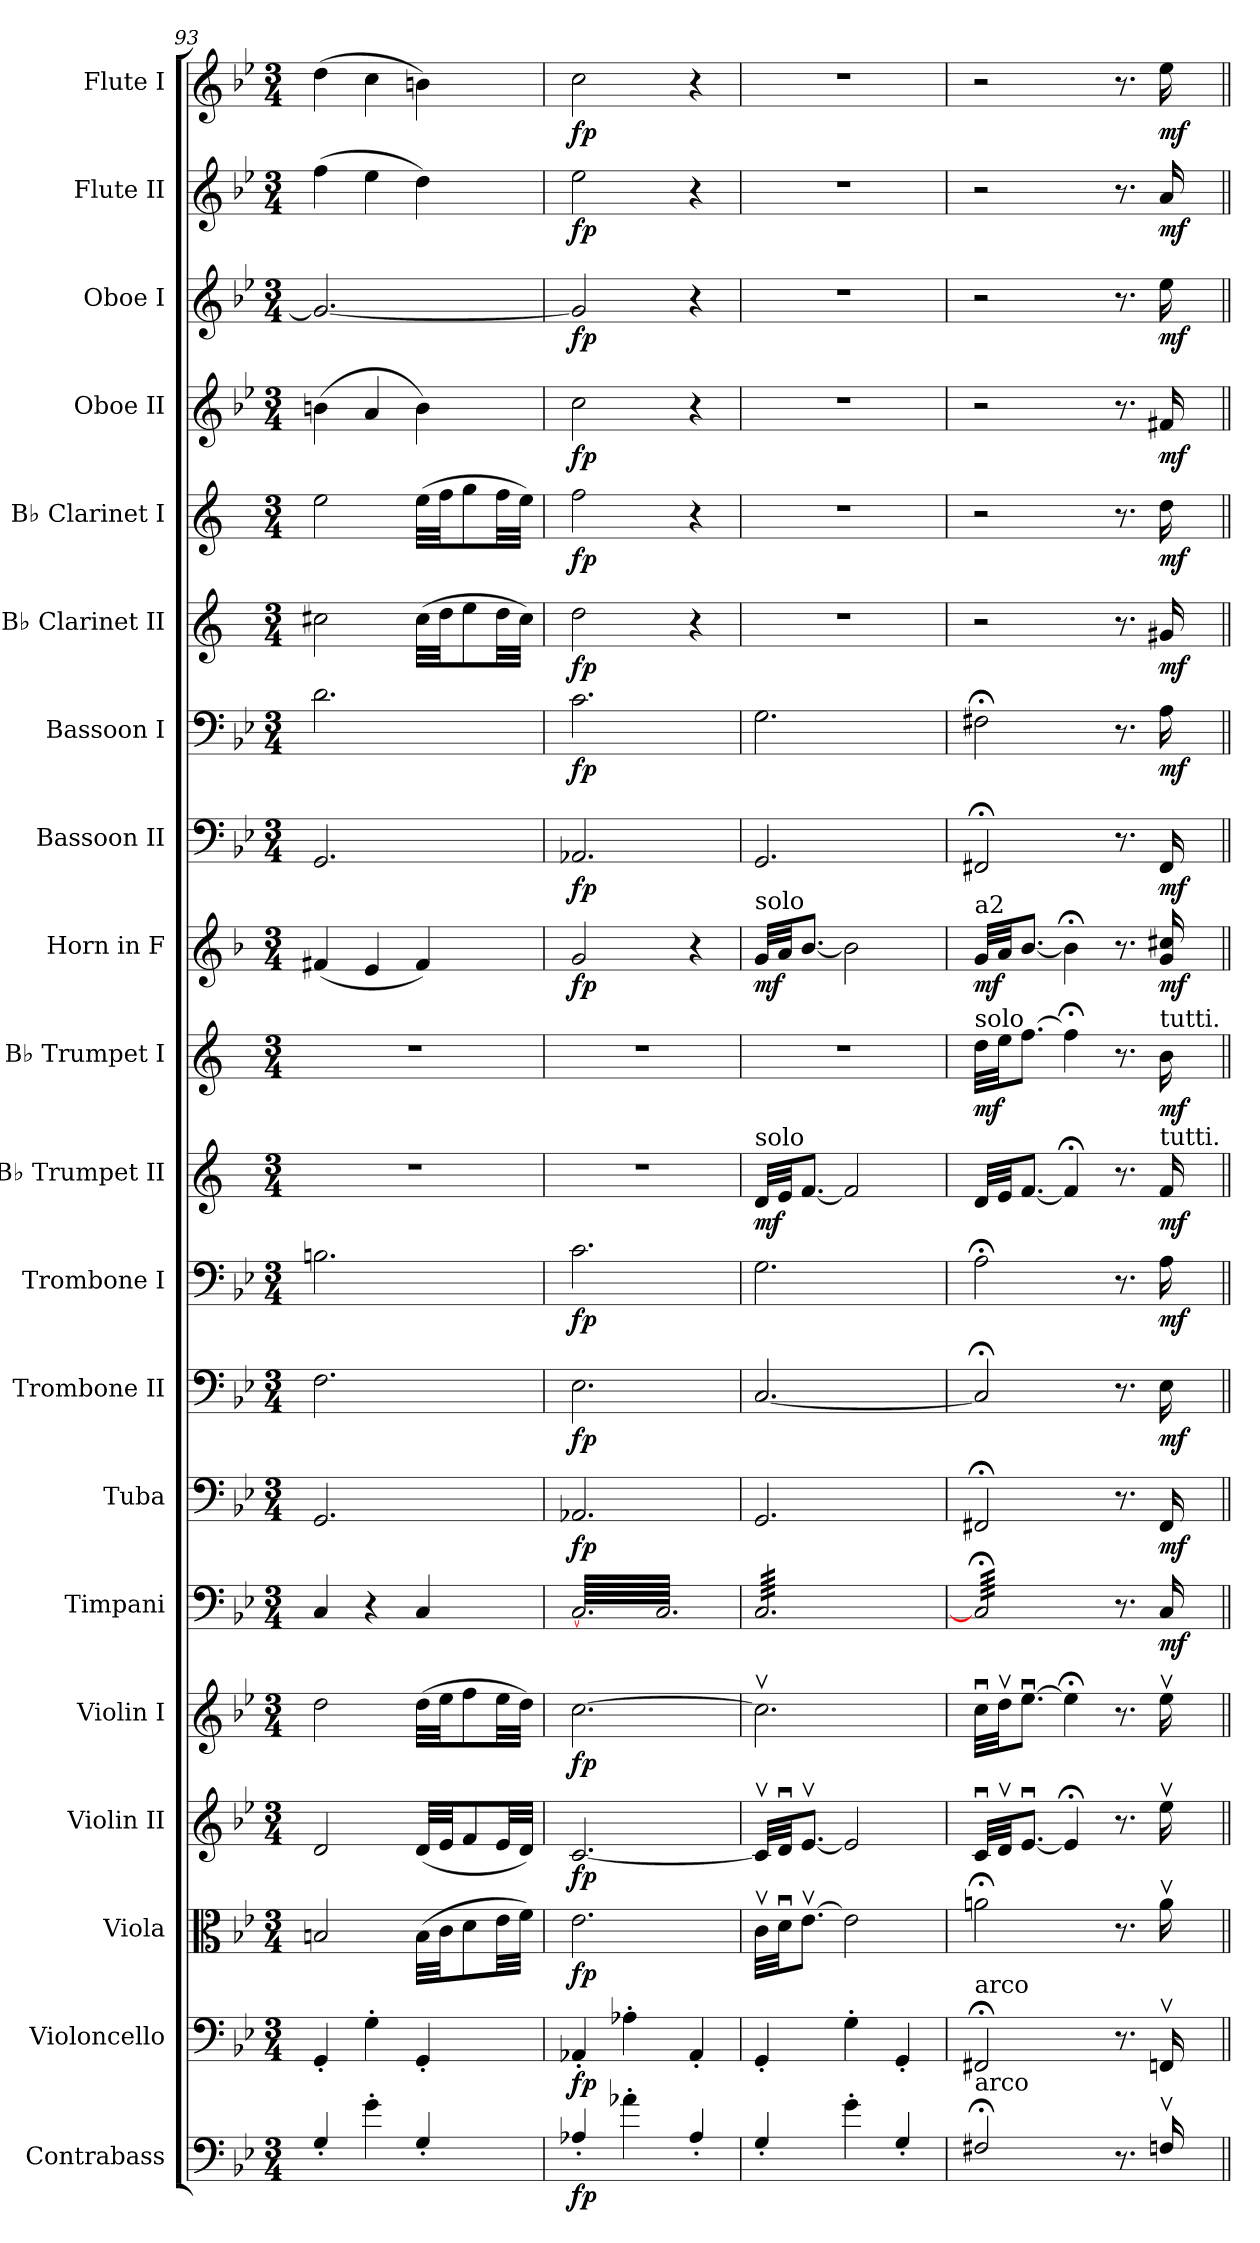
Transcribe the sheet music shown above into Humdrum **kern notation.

**kern	**dynam	**kern	**dynam	**kern	**dynam	**kern	**dynam	**kern	**dynam	**kern	**dynam	**kern	**dynam	**kern	**dynam	**kern	**dynam	**kern	**dynam	**kern	**dynam	**kern	**dynam	**kern	**dynam	**kern	**dynam	**kern	**dynam	**kern	**dynam	**kern	**dynam	**kern	**dynam	**kern	**dynam	**kern	**dynam
*part20	*part20	*part19	*part19	*part18	*part18	*part17	*part17	*part16	*part16	*part15	*part15	*part14	*part14	*part13	*part13	*part12	*part12	*part11	*part11	*part10	*part10	*part9	*part9	*part8	*part8	*part7	*part7	*part6	*part6	*part5	*part5	*part4	*part4	*part3	*part3	*part2	*part2	*part1	*part1
*staff20	*staff20	*staff19	*staff19	*staff18	*staff18	*staff17	*staff17	*staff16	*staff16	*staff15	*staff15	*staff14	*staff14	*staff13	*staff13	*staff12	*staff12	*staff11	*staff11	*staff10	*staff10	*staff9	*staff9	*staff8	*staff8	*staff7	*staff7	*staff6	*staff6	*staff5	*staff5	*staff4	*staff4	*staff3	*staff3	*staff2	*staff2	*staff1	*staff1
*I"Contrabass	*	*I"Violoncello	*	*I"Viola	*	*I"Violin II	*	*I"Violin I	*	*I"Timpani	*	*I"Tuba	*	*I"Trombone II	*	*I"Trombone I	*	*I"B♭ Trumpet II	*	*I"B♭ Trumpet I	*	*I"Horn in F	*	*I"Bassoon II	*	*I"Bassoon I	*	*I"B♭ Clarinet II	*	*I"B♭ Clarinet I	*	*I"Oboe II	*	*I"Oboe I	*	*I"Flute II	*	*I"Flute I	*
*I'Cb.	*	*I'Vc.	*	*I'Vla.	*	*I'Vln. II	*	*I'Vln. I	*	*I'Timp.	*	*I'Tba.	*	*I'Tbn. II	*	*I'Tbn. I	*	*I'B♭ Tpt. II	*	*I'B♭ Tpt. I	*	*	*	*I'Bsn. II	*	*I'Bsn. I	*	*I'B♭ Cl. II	*	*I'B♭ Cl. I	*	*I'Ob. II	*	*I'Ob. I	*	*I'Fl. II	*	*I'Fl. I	*
*clefF4	*	*clefF4	*	*clefC3	*	*clefG2	*	*clefG2	*	*clefF4	*	*clefF4	*	*clefF4	*	*clefF4	*	*clefG2	*	*clefG2	*	*clefG2	*	*clefF4	*	*clefF4	*	*clefG2	*	*clefG2	*	*clefG2	*	*clefG2	*	*clefG2	*	*clefG2	*
*ITrd7c12	*	*	*	*	*	*	*	*	*	*	*	*	*	*	*	*	*	*ITrd1c2	*	*ITrd1c2	*	*ITrd4c7	*	*	*	*	*	*ITrd1c2	*	*ITrd1c2	*	*	*	*	*	*	*	*	*
*k[b-e-]	*	*k[b-e-]	*	*k[b-e-]	*	*k[b-e-]	*	*k[b-e-]	*	*k[b-e-]	*	*k[b-e-]	*	*k[b-e-]	*	*k[b-e-]	*	*k[b-e-]	*	*k[b-e-]	*	*k[b-e-]	*	*k[b-e-]	*	*k[b-e-]	*	*k[b-e-]	*	*k[b-e-]	*	*k[b-e-]	*	*k[b-e-]	*	*k[b-e-]	*	*k[b-e-]	*
*M3/4	*	*M3/4	*	*M3/4	*	*M3/4	*	*M3/4	*	*M3/4	*	*M3/4	*	*M3/4	*	*M3/4	*	*M3/4	*	*M3/4	*	*M3/4	*	*M3/4	*	*M3/4	*	*M3/4	*	*M3/4	*	*M3/4	*	*M3/4	*	*M3/4	*	*M3/4	*
=93	=93	=93	=93	=93	=93	=93	=93	=93	=93	=93	=93	=93	=93	=93	=93	=93	=93	=93	=93	=93	=93	=93	=93	=93	=93	=93	=93	=93	=93	=93	=93	=93	=93	=93	=93	=93	=93	=93	=93
4GG'/	.	4GG'/	.	2Bn/	.	2d/	.	2dd\	.	4C/	.	2.GG/	.	2.F\	.	2.Bn\	.	2.r	.	2.r	.	(4Bn/	.	2.GG/	.	2.d\	.	2bn\	.	2dd\	.	(4bn\	.	2.g/_	.	(4ff\	.	(4dd\	.
4G'\	.	4G'\	.	.	.	.	.	.	.	4r	.	.	.	.	.	.	.	.	.	.	.	4A/	.	.	.	.	.	.	.	.	.	4a/	.	.	.	4ee-\	.	4cc\	.
4GG'/	.	4GG'/	.	(32B\LLL	.	(32d/LLL	.	(32dd\LLL	.	4C/	.	.	.	.	.	.	.	.	.	.	.	4B/)	.	.	.	.	.	(32b\LLL	.	(32dd\LLL	.	4b\)	.	.	.	4dd\)	.	4bn\)	.
.	.	.	.	32c\JJ	.	32e-/JJ	.	32ee-\JJ	.	.	.	.	.	.	.	.	.	.	.	.	.	.	.	.	.	.	.	32cc\JJ	.	32ee-\JJ	.	.	.	.	.	.	.	.	.
.	.	.	.	8d\	.	8f/	.	8ff\	.	.	.	.	.	.	.	.	.	.	.	.	.	.	.	.	.	.	.	8dd\	.	8ff\	.	.	.	.	.	.	.	.	.
.	.	.	.	32e-\LL	.	32e-/LL	.	32ee-\LL	.	.	.	.	.	.	.	.	.	.	.	.	.	.	.	.	.	.	.	32cc\LL	.	32ee-\LL	.	.	.	.	.	.	.	.	.
.	.	.	.	32f\JJJ)	.	32d/JJJ)	.	32dd\JJJ)	.	.	.	.	.	.	.	.	.	.	.	.	.	.	.	.	.	.	.	32b\JJJ)	.	32dd\JJJ)	.	.	.	.	.	.	.	.	.
!!LO:PB:g=z
=94	=94	=94	=94	=94	=94	=94	=94	=94	=94	=94	=94	=94	=94	=94	=94	=94	=94	=94	=94	=94	=94	=94	=94	=94	=94	=94	=94	=94	=94	=94	=94	=94	=94	=94	=94	=94	=94	=94	=94
!	!LO:DY:b	!	!LO:DY:b	!	!LO:DY:b	!	!LO:DY:b	!	!LO:DY:b	!	!	!	!LO:DY:b	!	!LO:DY:b	!	!LO:DY:b	!	!	!	!	!	!LO:DY:b	!	!LO:DY:b	!	!LO:DY:b	!	!LO:DY:b	!	!LO:DY:b	!	!LO:DY:b	!	!LO:DY:b	!	!LO:DY:b	!	!LO:DY:b
*	*	*	*	*	*	*	*	*	*	*tremolo	*	*	*	*	*	*	*	*	*	*	*	*	*	*	*	*	*	*	*	*	*	*	*	*	*	*	*	*	*
4AA-X'/	fp	4AA-X'/	fp	2.e-\	fp	[2.c/	fp	[2.cc\	fp	[64C/LLLL	.	2.AA-X/	fp	2.E-\	fp	2.c\	fp	2.r	.	2.r	.	2c/	fp	2.AA-X/	fp	2.c\	fp	2cc\	fp	2ee-\	fp	2cc\	fp	2g/]	fp	2ee-\	fp	2cc\	fp
.	.	.	.	.	.	.	.	.	.	64C/	.	.	.	.	.	.	.	.	.	.	.	.	.	.	.	.	.	.	.	.	.	.	.	.	.	.	.	.	.
.	.	.	.	.	.	.	.	.	.	64C/	.	.	.	.	.	.	.	.	.	.	.	.	.	.	.	.	.	.	.	.	.	.	.	.	.	.	.	.	.
.	.	.	.	.	.	.	.	.	.	64C/	.	.	.	.	.	.	.	.	.	.	.	.	.	.	.	.	.	.	.	.	.	.	.	.	.	.	.	.	.
.	.	.	.	.	.	.	.	.	.	64C/	.	.	.	.	.	.	.	.	.	.	.	.	.	.	.	.	.	.	.	.	.	.	.	.	.	.	.	.	.
.	.	.	.	.	.	.	.	.	.	64C/	.	.	.	.	.	.	.	.	.	.	.	.	.	.	.	.	.	.	.	.	.	.	.	.	.	.	.	.	.
.	.	.	.	.	.	.	.	.	.	64C/	.	.	.	.	.	.	.	.	.	.	.	.	.	.	.	.	.	.	.	.	.	.	.	.	.	.	.	.	.
.	.	.	.	.	.	.	.	.	.	64C/	.	.	.	.	.	.	.	.	.	.	.	.	.	.	.	.	.	.	.	.	.	.	.	.	.	.	.	.	.
.	.	.	.	.	.	.	.	.	.	64C/	.	.	.	.	.	.	.	.	.	.	.	.	.	.	.	.	.	.	.	.	.	.	.	.	.	.	.	.	.
.	.	.	.	.	.	.	.	.	.	64C/	.	.	.	.	.	.	.	.	.	.	.	.	.	.	.	.	.	.	.	.	.	.	.	.	.	.	.	.	.
.	.	.	.	.	.	.	.	.	.	64C/	.	.	.	.	.	.	.	.	.	.	.	.	.	.	.	.	.	.	.	.	.	.	.	.	.	.	.	.	.
.	.	.	.	.	.	.	.	.	.	64C/	.	.	.	.	.	.	.	.	.	.	.	.	.	.	.	.	.	.	.	.	.	.	.	.	.	.	.	.	.
.	.	.	.	.	.	.	.	.	.	64C/	.	.	.	.	.	.	.	.	.	.	.	.	.	.	.	.	.	.	.	.	.	.	.	.	.	.	.	.	.
.	.	.	.	.	.	.	.	.	.	64C/	.	.	.	.	.	.	.	.	.	.	.	.	.	.	.	.	.	.	.	.	.	.	.	.	.	.	.	.	.
.	.	.	.	.	.	.	.	.	.	64C/	.	.	.	.	.	.	.	.	.	.	.	.	.	.	.	.	.	.	.	.	.	.	.	.	.	.	.	.	.
.	.	.	.	.	.	.	.	.	.	64C/	.	.	.	.	.	.	.	.	.	.	.	.	.	.	.	.	.	.	.	.	.	.	.	.	.	.	.	.	.
4A-X'\	.	4A-X'\	.	.	.	.	.	.	.	64C/	.	.	.	.	.	.	.	.	.	.	.	.	.	.	.	.	.	.	.	.	.	.	.	.	.	.	.	.	.
.	.	.	.	.	.	.	.	.	.	64C/	.	.	.	.	.	.	.	.	.	.	.	.	.	.	.	.	.	.	.	.	.	.	.	.	.	.	.	.	.
.	.	.	.	.	.	.	.	.	.	64C/	.	.	.	.	.	.	.	.	.	.	.	.	.	.	.	.	.	.	.	.	.	.	.	.	.	.	.	.	.
.	.	.	.	.	.	.	.	.	.	64C/	.	.	.	.	.	.	.	.	.	.	.	.	.	.	.	.	.	.	.	.	.	.	.	.	.	.	.	.	.
.	.	.	.	.	.	.	.	.	.	64C/	.	.	.	.	.	.	.	.	.	.	.	.	.	.	.	.	.	.	.	.	.	.	.	.	.	.	.	.	.
.	.	.	.	.	.	.	.	.	.	64C/	.	.	.	.	.	.	.	.	.	.	.	.	.	.	.	.	.	.	.	.	.	.	.	.	.	.	.	.	.
.	.	.	.	.	.	.	.	.	.	64C/	.	.	.	.	.	.	.	.	.	.	.	.	.	.	.	.	.	.	.	.	.	.	.	.	.	.	.	.	.
.	.	.	.	.	.	.	.	.	.	64C/	.	.	.	.	.	.	.	.	.	.	.	.	.	.	.	.	.	.	.	.	.	.	.	.	.	.	.	.	.
.	.	.	.	.	.	.	.	.	.	64C/	.	.	.	.	.	.	.	.	.	.	.	.	.	.	.	.	.	.	.	.	.	.	.	.	.	.	.	.	.
.	.	.	.	.	.	.	.	.	.	64C/	.	.	.	.	.	.	.	.	.	.	.	.	.	.	.	.	.	.	.	.	.	.	.	.	.	.	.	.	.
.	.	.	.	.	.	.	.	.	.	64C/	.	.	.	.	.	.	.	.	.	.	.	.	.	.	.	.	.	.	.	.	.	.	.	.	.	.	.	.	.
.	.	.	.	.	.	.	.	.	.	64C/	.	.	.	.	.	.	.	.	.	.	.	.	.	.	.	.	.	.	.	.	.	.	.	.	.	.	.	.	.
.	.	.	.	.	.	.	.	.	.	64C/	.	.	.	.	.	.	.	.	.	.	.	.	.	.	.	.	.	.	.	.	.	.	.	.	.	.	.	.	.
.	.	.	.	.	.	.	.	.	.	64C/	.	.	.	.	.	.	.	.	.	.	.	.	.	.	.	.	.	.	.	.	.	.	.	.	.	.	.	.	.
.	.	.	.	.	.	.	.	.	.	64C/	.	.	.	.	.	.	.	.	.	.	.	.	.	.	.	.	.	.	.	.	.	.	.	.	.	.	.	.	.
.	.	.	.	.	.	.	.	.	.	64C/	.	.	.	.	.	.	.	.	.	.	.	.	.	.	.	.	.	.	.	.	.	.	.	.	.	.	.	.	.
4AA-'/	.	4AA-'/	.	.	.	.	.	.	.	64C/	.	.	.	.	.	.	.	.	.	.	.	4r	.	.	.	.	.	4r	.	4r	.	4r	.	4r	.	4r	.	4r	.
.	.	.	.	.	.	.	.	.	.	64C/	.	.	.	.	.	.	.	.	.	.	.	.	.	.	.	.	.	.	.	.	.	.	.	.	.	.	.	.	.
.	.	.	.	.	.	.	.	.	.	64C/	.	.	.	.	.	.	.	.	.	.	.	.	.	.	.	.	.	.	.	.	.	.	.	.	.	.	.	.	.
.	.	.	.	.	.	.	.	.	.	64C/	.	.	.	.	.	.	.	.	.	.	.	.	.	.	.	.	.	.	.	.	.	.	.	.	.	.	.	.	.
.	.	.	.	.	.	.	.	.	.	64C/	.	.	.	.	.	.	.	.	.	.	.	.	.	.	.	.	.	.	.	.	.	.	.	.	.	.	.	.	.
.	.	.	.	.	.	.	.	.	.	64C/	.	.	.	.	.	.	.	.	.	.	.	.	.	.	.	.	.	.	.	.	.	.	.	.	.	.	.	.	.
.	.	.	.	.	.	.	.	.	.	64C/	.	.	.	.	.	.	.	.	.	.	.	.	.	.	.	.	.	.	.	.	.	.	.	.	.	.	.	.	.
.	.	.	.	.	.	.	.	.	.	64C/	.	.	.	.	.	.	.	.	.	.	.	.	.	.	.	.	.	.	.	.	.	.	.	.	.	.	.	.	.
.	.	.	.	.	.	.	.	.	.	64C/	.	.	.	.	.	.	.	.	.	.	.	.	.	.	.	.	.	.	.	.	.	.	.	.	.	.	.	.	.
.	.	.	.	.	.	.	.	.	.	64C/	.	.	.	.	.	.	.	.	.	.	.	.	.	.	.	.	.	.	.	.	.	.	.	.	.	.	.	.	.
.	.	.	.	.	.	.	.	.	.	64C/	.	.	.	.	.	.	.	.	.	.	.	.	.	.	.	.	.	.	.	.	.	.	.	.	.	.	.	.	.
.	.	.	.	.	.	.	.	.	.	64C/	.	.	.	.	.	.	.	.	.	.	.	.	.	.	.	.	.	.	.	.	.	.	.	.	.	.	.	.	.
.	.	.	.	.	.	.	.	.	.	64C/	.	.	.	.	.	.	.	.	.	.	.	.	.	.	.	.	.	.	.	.	.	.	.	.	.	.	.	.	.
.	.	.	.	.	.	.	.	.	.	64C/	.	.	.	.	.	.	.	.	.	.	.	.	.	.	.	.	.	.	.	.	.	.	.	.	.	.	.	.	.
.	.	.	.	.	.	.	.	.	.	64C/	.	.	.	.	.	.	.	.	.	.	.	.	.	.	.	.	.	.	.	.	.	.	.	.	.	.	.	.	.
.	.	.	.	.	.	.	.	.	.	64C/JJJJ	.	.	.	.	.	.	.	.	.	.	.	.	.	.	.	.	.	.	.	.	.	.	.	.	.	.	.	.	.
=95	=95	=95	=95	=95	=95	=95	=95	=95	=95	=95	=95	=95	=95	=95	=95	=95	=95	=95	=95	=95	=95	=95	=95	=95	=95	=95	=95	=95	=95	=95	=95	=95	=95	=95	=95	=95	=95	=95	=95
!	!	!	!	!	!	!	!	!	!	!	!	!	!	!	!	!	!	!	!	!	!	!LO:TX:a:t=solo	!	!	!	!	!	!	!	!	!	!	!	!	!	!	!	!	!
!	!	!	!	!	!	!	!	!	!	!	!	!	!	!	!	!	!	!LO:TX:a:t=solo	!	!	!	!	!	!	!	!	!	!	!	!	!	!	!	!	!	!	!	!	!
!	!	!	!	!	!	!	!	!	!	!	!	!	!	!	!	!	!	!	!LO:DY:b	!	!	!	!LO:DY:b	!	!	!	!	!	!	!	!	!	!	!	!	!	!	!	!
4GG'/	.	4GG'/	.	32cv\LLL	.	32cv/LLL]	.	2.ccv\]	.	64C/LLLL	.	2.GG/	.	[2.C/	.	2.G\	.	32c/LLL	mf	2.r	.	32c/LLL	mf	2.GG/	.	2.G\	.	2.r	.	2.r	.	2.r	.	2.r	.	2.r	.	2.r	.
.	.	.	.	.	.	.	.	.	.	64C/	.	.	.	.	.	.	.	.	.	.	.	.	.	.	.	.	.	.	.	.	.	.	.	.	.	.	.	.	.
.	.	.	.	32du\JJ	.	32du/JJ	.	.	.	64C/	.	.	.	.	.	.	.	32d/JJ	.	.	.	32d/JJ	.	.	.	.	.	.	.	.	.	.	.	.	.	.	.	.	.
.	.	.	.	.	.	.	.	.	.	64C/	.	.	.	.	.	.	.	.	.	.	.	.	.	.	.	.	.	.	.	.	.	.	.	.	.	.	.	.	.
.	.	.	.	[8.e-v\J	.	[8.e-v/J	.	.	.	64C/	.	.	.	.	.	.	.	[8.e-/J	.	.	.	[8.e-/J	.	.	.	.	.	.	.	.	.	.	.	.	.	.	.	.	.
.	.	.	.	.	.	.	.	.	.	64C/	.	.	.	.	.	.	.	.	.	.	.	.	.	.	.	.	.	.	.	.	.	.	.	.	.	.	.	.	.
.	.	.	.	.	.	.	.	.	.	64C/	.	.	.	.	.	.	.	.	.	.	.	.	.	.	.	.	.	.	.	.	.	.	.	.	.	.	.	.	.
.	.	.	.	.	.	.	.	.	.	64C/	.	.	.	.	.	.	.	.	.	.	.	.	.	.	.	.	.	.	.	.	.	.	.	.	.	.	.	.	.
.	.	.	.	.	.	.	.	.	.	64C/	.	.	.	.	.	.	.	.	.	.	.	.	.	.	.	.	.	.	.	.	.	.	.	.	.	.	.	.	.
.	.	.	.	.	.	.	.	.	.	64C/	.	.	.	.	.	.	.	.	.	.	.	.	.	.	.	.	.	.	.	.	.	.	.	.	.	.	.	.	.
.	.	.	.	.	.	.	.	.	.	64C/	.	.	.	.	.	.	.	.	.	.	.	.	.	.	.	.	.	.	.	.	.	.	.	.	.	.	.	.	.
.	.	.	.	.	.	.	.	.	.	64C/	.	.	.	.	.	.	.	.	.	.	.	.	.	.	.	.	.	.	.	.	.	.	.	.	.	.	.	.	.
.	.	.	.	.	.	.	.	.	.	64C/	.	.	.	.	.	.	.	.	.	.	.	.	.	.	.	.	.	.	.	.	.	.	.	.	.	.	.	.	.
.	.	.	.	.	.	.	.	.	.	64C/	.	.	.	.	.	.	.	.	.	.	.	.	.	.	.	.	.	.	.	.	.	.	.	.	.	.	.	.	.
.	.	.	.	.	.	.	.	.	.	64C/	.	.	.	.	.	.	.	.	.	.	.	.	.	.	.	.	.	.	.	.	.	.	.	.	.	.	.	.	.
.	.	.	.	.	.	.	.	.	.	64C/	.	.	.	.	.	.	.	.	.	.	.	.	.	.	.	.	.	.	.	.	.	.	.	.	.	.	.	.	.
4G'\	.	4G'\	.	2e-\]	.	2e-/]	.	.	.	64C/	.	.	.	.	.	.	.	2e-/]	.	.	.	2e-\]	.	.	.	.	.	.	.	.	.	.	.	.	.	.	.	.	.
.	.	.	.	.	.	.	.	.	.	64C/	.	.	.	.	.	.	.	.	.	.	.	.	.	.	.	.	.	.	.	.	.	.	.	.	.	.	.	.	.
.	.	.	.	.	.	.	.	.	.	64C/	.	.	.	.	.	.	.	.	.	.	.	.	.	.	.	.	.	.	.	.	.	.	.	.	.	.	.	.	.
.	.	.	.	.	.	.	.	.	.	64C/	.	.	.	.	.	.	.	.	.	.	.	.	.	.	.	.	.	.	.	.	.	.	.	.	.	.	.	.	.
.	.	.	.	.	.	.	.	.	.	64C/	.	.	.	.	.	.	.	.	.	.	.	.	.	.	.	.	.	.	.	.	.	.	.	.	.	.	.	.	.
.	.	.	.	.	.	.	.	.	.	64C/	.	.	.	.	.	.	.	.	.	.	.	.	.	.	.	.	.	.	.	.	.	.	.	.	.	.	.	.	.
.	.	.	.	.	.	.	.	.	.	64C/	.	.	.	.	.	.	.	.	.	.	.	.	.	.	.	.	.	.	.	.	.	.	.	.	.	.	.	.	.
.	.	.	.	.	.	.	.	.	.	64C/	.	.	.	.	.	.	.	.	.	.	.	.	.	.	.	.	.	.	.	.	.	.	.	.	.	.	.	.	.
.	.	.	.	.	.	.	.	.	.	64C/	.	.	.	.	.	.	.	.	.	.	.	.	.	.	.	.	.	.	.	.	.	.	.	.	.	.	.	.	.
.	.	.	.	.	.	.	.	.	.	64C/	.	.	.	.	.	.	.	.	.	.	.	.	.	.	.	.	.	.	.	.	.	.	.	.	.	.	.	.	.
.	.	.	.	.	.	.	.	.	.	64C/	.	.	.	.	.	.	.	.	.	.	.	.	.	.	.	.	.	.	.	.	.	.	.	.	.	.	.	.	.
.	.	.	.	.	.	.	.	.	.	64C/	.	.	.	.	.	.	.	.	.	.	.	.	.	.	.	.	.	.	.	.	.	.	.	.	.	.	.	.	.
.	.	.	.	.	.	.	.	.	.	64C/	.	.	.	.	.	.	.	.	.	.	.	.	.	.	.	.	.	.	.	.	.	.	.	.	.	.	.	.	.
.	.	.	.	.	.	.	.	.	.	64C/	.	.	.	.	.	.	.	.	.	.	.	.	.	.	.	.	.	.	.	.	.	.	.	.	.	.	.	.	.
.	.	.	.	.	.	.	.	.	.	64C/	.	.	.	.	.	.	.	.	.	.	.	.	.	.	.	.	.	.	.	.	.	.	.	.	.	.	.	.	.
.	.	.	.	.	.	.	.	.	.	64C/	.	.	.	.	.	.	.	.	.	.	.	.	.	.	.	.	.	.	.	.	.	.	.	.	.	.	.	.	.
4GG'/	.	4GG'/	.	.	.	.	.	.	.	64C/	.	.	.	.	.	.	.	.	.	.	.	.	.	.	.	.	.	.	.	.	.	.	.	.	.	.	.	.	.
.	.	.	.	.	.	.	.	.	.	64C/	.	.	.	.	.	.	.	.	.	.	.	.	.	.	.	.	.	.	.	.	.	.	.	.	.	.	.	.	.
.	.	.	.	.	.	.	.	.	.	64C/	.	.	.	.	.	.	.	.	.	.	.	.	.	.	.	.	.	.	.	.	.	.	.	.	.	.	.	.	.
.	.	.	.	.	.	.	.	.	.	64C/	.	.	.	.	.	.	.	.	.	.	.	.	.	.	.	.	.	.	.	.	.	.	.	.	.	.	.	.	.
.	.	.	.	.	.	.	.	.	.	64C/	.	.	.	.	.	.	.	.	.	.	.	.	.	.	.	.	.	.	.	.	.	.	.	.	.	.	.	.	.
.	.	.	.	.	.	.	.	.	.	64C/	.	.	.	.	.	.	.	.	.	.	.	.	.	.	.	.	.	.	.	.	.	.	.	.	.	.	.	.	.
.	.	.	.	.	.	.	.	.	.	64C/	.	.	.	.	.	.	.	.	.	.	.	.	.	.	.	.	.	.	.	.	.	.	.	.	.	.	.	.	.
.	.	.	.	.	.	.	.	.	.	64C/	.	.	.	.	.	.	.	.	.	.	.	.	.	.	.	.	.	.	.	.	.	.	.	.	.	.	.	.	.
.	.	.	.	.	.	.	.	.	.	64C/	.	.	.	.	.	.	.	.	.	.	.	.	.	.	.	.	.	.	.	.	.	.	.	.	.	.	.	.	.
.	.	.	.	.	.	.	.	.	.	64C/	.	.	.	.	.	.	.	.	.	.	.	.	.	.	.	.	.	.	.	.	.	.	.	.	.	.	.	.	.
.	.	.	.	.	.	.	.	.	.	64C/	.	.	.	.	.	.	.	.	.	.	.	.	.	.	.	.	.	.	.	.	.	.	.	.	.	.	.	.	.
.	.	.	.	.	.	.	.	.	.	64C/	.	.	.	.	.	.	.	.	.	.	.	.	.	.	.	.	.	.	.	.	.	.	.	.	.	.	.	.	.
.	.	.	.	.	.	.	.	.	.	64C/	.	.	.	.	.	.	.	.	.	.	.	.	.	.	.	.	.	.	.	.	.	.	.	.	.	.	.	.	.
.	.	.	.	.	.	.	.	.	.	64C/	.	.	.	.	.	.	.	.	.	.	.	.	.	.	.	.	.	.	.	.	.	.	.	.	.	.	.	.	.
.	.	.	.	.	.	.	.	.	.	64C/	.	.	.	.	.	.	.	.	.	.	.	.	.	.	.	.	.	.	.	.	.	.	.	.	.	.	.	.	.
.	.	.	.	.	.	.	.	.	.	64C/JJJJ	.	.	.	.	.	.	.	.	.	.	.	.	.	.	.	.	.	.	.	.	.	.	.	.	.	.	.	.	.
=96	=96	=96	=96	=96	=96	=96	=96	=96	=96	=96	=96	=96	=96	=96	=96	=96	=96	=96	=96	=96	=96	=96	=96	=96	=96	=96	=96	=96	=96	=96	=96	=96	=96	=96	=96	=96	=96	=96	=96
!	!	!	!	!	!	!	!	!	!	!	!	!	!	!	!	!	!	!	!	!	!	!LO:TX:a:t=a2	!	!	!	!	!	!	!	!	!	!	!	!	!	!	!	!	!
!	!	!	!	!	!	!	!	!	!	!	!	!	!	!	!	!	!	!	!	!LO:TX:a:t=solo	!	!	!	!	!	!	!	!	!	!	!	!	!	!	!	!	!	!	!
!	!	!LO:TX:a:t=arco	!	!	!	!	!	!	!	!	!	!	!	!	!	!	!	!	!	!	!	!	!	!	!	!	!	!	!	!	!	!	!	!	!	!	!	!	!
!LO:TX:a:t=arco	!	!	!	!	!	!	!	!	!	!	!	!	!	!	!	!	!	!	!	!	!	!	!	!	!	!	!	!	!	!	!	!	!	!	!	!	!	!	!
!	!	!	!	!	!	!	!	!	!	!	!	!	!	!	!	!	!	!	!	!	!LO:DY:b	!	!LO:DY:b	!	!	!	!	!	!	!	!	!	!	!	!	!	!	!	!
2FF#X;</	.	2FF#X;</	.	2ani;<\	.	32cu/LLL	.	32ccu\LLL	.	64C;</]LLLL	.	2FF#X;</	.	2C;</]	.	2A;<\	.	32c/LLL	.	32cc\LLL	mf	32c/LLL	mf	2FF#X;</	.	2F#X;<\	.	2r	.	2r	.	2r	.	2r	.	2r	.	2r	.
.	.	.	.	.	.	.	.	.	.	64C;</	.	.	.	.	.	.	.	.	.	.	.	.	.	.	.	.	.	.	.	.	.	.	.	.	.	.	.	.	.
.	.	.	.	.	.	32dv/JJ	.	32ddv\JJ	.	64C;</	.	.	.	.	.	.	.	32d/JJ	.	32dd\JJ	.	32d/JJ	.	.	.	.	.	.	.	.	.	.	.	.	.	.	.	.	.
.	.	.	.	.	.	.	.	.	.	64C;</	.	.	.	.	.	.	.	.	.	.	.	.	.	.	.	.	.	.	.	.	.	.	.	.	.	.	.	.	.
.	.	.	.	.	.	[8.e-u/J	.	[8.ee-u\J	.	64C;</	.	.	.	.	.	.	.	[8.e-/J	.	[8.ee-\J	.	[8.e-/J	.	.	.	.	.	.	.	.	.	.	.	.	.	.	.	.	.
.	.	.	.	.	.	.	.	.	.	64C;</	.	.	.	.	.	.	.	.	.	.	.	.	.	.	.	.	.	.	.	.	.	.	.	.	.	.	.	.	.
.	.	.	.	.	.	.	.	.	.	64C;</	.	.	.	.	.	.	.	.	.	.	.	.	.	.	.	.	.	.	.	.	.	.	.	.	.	.	.	.	.
.	.	.	.	.	.	.	.	.	.	64C;</	.	.	.	.	.	.	.	.	.	.	.	.	.	.	.	.	.	.	.	.	.	.	.	.	.	.	.	.	.
.	.	.	.	.	.	.	.	.	.	64C;</	.	.	.	.	.	.	.	.	.	.	.	.	.	.	.	.	.	.	.	.	.	.	.	.	.	.	.	.	.
.	.	.	.	.	.	.	.	.	.	64C;</	.	.	.	.	.	.	.	.	.	.	.	.	.	.	.	.	.	.	.	.	.	.	.	.	.	.	.	.	.
.	.	.	.	.	.	.	.	.	.	64C;</	.	.	.	.	.	.	.	.	.	.	.	.	.	.	.	.	.	.	.	.	.	.	.	.	.	.	.	.	.
.	.	.	.	.	.	.	.	.	.	64C;</	.	.	.	.	.	.	.	.	.	.	.	.	.	.	.	.	.	.	.	.	.	.	.	.	.	.	.	.	.
.	.	.	.	.	.	.	.	.	.	64C;</	.	.	.	.	.	.	.	.	.	.	.	.	.	.	.	.	.	.	.	.	.	.	.	.	.	.	.	.	.
.	.	.	.	.	.	.	.	.	.	64C;</	.	.	.	.	.	.	.	.	.	.	.	.	.	.	.	.	.	.	.	.	.	.	.	.	.	.	.	.	.
.	.	.	.	.	.	.	.	.	.	64C;</	.	.	.	.	.	.	.	.	.	.	.	.	.	.	.	.	.	.	.	.	.	.	.	.	.	.	.	.	.
.	.	.	.	.	.	.	.	.	.	64C;</	.	.	.	.	.	.	.	.	.	.	.	.	.	.	.	.	.	.	.	.	.	.	.	.	.	.	.	.	.
.	.	.	.	.	.	4e-;</]	.	4ee-;<\]	.	64C;</	.	.	.	.	.	.	.	4e-;</]	.	4ee-;<\]	.	4e-;<\]	.	.	.	.	.	.	.	.	.	.	.	.	.	.	.	.	.
.	.	.	.	.	.	.	.	.	.	64C;</	.	.	.	.	.	.	.	.	.	.	.	.	.	.	.	.	.	.	.	.	.	.	.	.	.	.	.	.	.
.	.	.	.	.	.	.	.	.	.	64C;</	.	.	.	.	.	.	.	.	.	.	.	.	.	.	.	.	.	.	.	.	.	.	.	.	.	.	.	.	.
.	.	.	.	.	.	.	.	.	.	64C;</	.	.	.	.	.	.	.	.	.	.	.	.	.	.	.	.	.	.	.	.	.	.	.	.	.	.	.	.	.
.	.	.	.	.	.	.	.	.	.	64C;</	.	.	.	.	.	.	.	.	.	.	.	.	.	.	.	.	.	.	.	.	.	.	.	.	.	.	.	.	.
.	.	.	.	.	.	.	.	.	.	64C;</	.	.	.	.	.	.	.	.	.	.	.	.	.	.	.	.	.	.	.	.	.	.	.	.	.	.	.	.	.
.	.	.	.	.	.	.	.	.	.	64C;</	.	.	.	.	.	.	.	.	.	.	.	.	.	.	.	.	.	.	.	.	.	.	.	.	.	.	.	.	.
.	.	.	.	.	.	.	.	.	.	64C;</	.	.	.	.	.	.	.	.	.	.	.	.	.	.	.	.	.	.	.	.	.	.	.	.	.	.	.	.	.
.	.	.	.	.	.	.	.	.	.	64C;</	.	.	.	.	.	.	.	.	.	.	.	.	.	.	.	.	.	.	.	.	.	.	.	.	.	.	.	.	.
.	.	.	.	.	.	.	.	.	.	64C;</	.	.	.	.	.	.	.	.	.	.	.	.	.	.	.	.	.	.	.	.	.	.	.	.	.	.	.	.	.
.	.	.	.	.	.	.	.	.	.	64C;</	.	.	.	.	.	.	.	.	.	.	.	.	.	.	.	.	.	.	.	.	.	.	.	.	.	.	.	.	.
.	.	.	.	.	.	.	.	.	.	64C;</	.	.	.	.	.	.	.	.	.	.	.	.	.	.	.	.	.	.	.	.	.	.	.	.	.	.	.	.	.
.	.	.	.	.	.	.	.	.	.	64C;</	.	.	.	.	.	.	.	.	.	.	.	.	.	.	.	.	.	.	.	.	.	.	.	.	.	.	.	.	.
.	.	.	.	.	.	.	.	.	.	64C;</	.	.	.	.	.	.	.	.	.	.	.	.	.	.	.	.	.	.	.	.	.	.	.	.	.	.	.	.	.
.	.	.	.	.	.	.	.	.	.	64C;</	.	.	.	.	.	.	.	.	.	.	.	.	.	.	.	.	.	.	.	.	.	.	.	.	.	.	.	.	.
.	.	.	.	.	.	.	.	.	.	64C;</JJJJ	.	.	.	.	.	.	.	.	.	.	.	.	.	.	.	.	.	.	.	.	.	.	.	.	.	.	.	.	.
*	*	*	*	*	*	*	*	*	*	*Xtremolo	*	*	*	*	*	*	*	*	*	*	*	*	*	*	*	*	*	*	*	*	*	*	*	*	*	*	*	*	*
8.r	.	8.r	.	8.r	.	8.r	.	8.r	.	8.r	.	8.r	.	8.r	.	8.r	.	8.r	.	8.r	.	8.r	.	8.r	.	8.r	.	8.r	.	8.r	.	8.r	.	8.r	.	8.r	.	8.r	.
!	!	!	!	!	!	!	!	!	!	!	!	!	!	!	!	!	!	!	!	!LO:TX:a:t=tutti.	!	!	!	!	!	!	!	!	!	!	!	!	!	!	!	!	!	!	!
!	!	!	!	!	!	!	!	!	!	!	!	!	!	!	!	!	!	!LO:TX:a:t=tutti.	!	!	!	!	!	!	!	!	!	!	!	!	!	!	!	!	!	!	!	!	!
!	!	!	!	!	!	!	!	!	!	!	!LO:DY:b	!	!LO:DY:b	!	!LO:DY:b	!	!LO:DY:b	!	!LO:DY:b	!	!LO:DY:b	!	!LO:DY:b	!	!LO:DY:b	!	!LO:DY:b	!	!LO:DY:b	!	!LO:DY:b	!	!LO:DY:b	!	!LO:DY:b	!	!LO:DY:b	!	!LO:DY:b
16FFnv/	.	16FFnv/	.	16av\	.	16ee-v\	.	16ee-v\	.	16C/	mf	16FF#/	mf	16E-\	mf	16A\	mf	16e-/	mf	16a\	mf	16c/ 16f#X/	mf	16FF#/	mf	16A\	mf	16f#X/	mf	16cc\	mf	16f#X/	mf	16ee-\	mf	16a/	mf	16ee-\	mf
=||	=||	=||	=||	=||	=||	=||	=||	=||	=||	=||	=||	=||	=||	=||	=||	=||	=||	=||	=||	=||	=||	=||	=||	=||	=||	=||	=||	=||	=||	=||	=||	=||	=||	=||	=||	=||	=||	=||	=||
*-	*-	*-	*-	*-	*-	*-	*-	*-	*-	*-	*-	*-	*-	*-	*-	*-	*-	*-	*-	*-	*-	*-	*-	*-	*-	*-	*-	*-	*-	*-	*-	*-	*-	*-	*-	*-	*-	*-	*-
